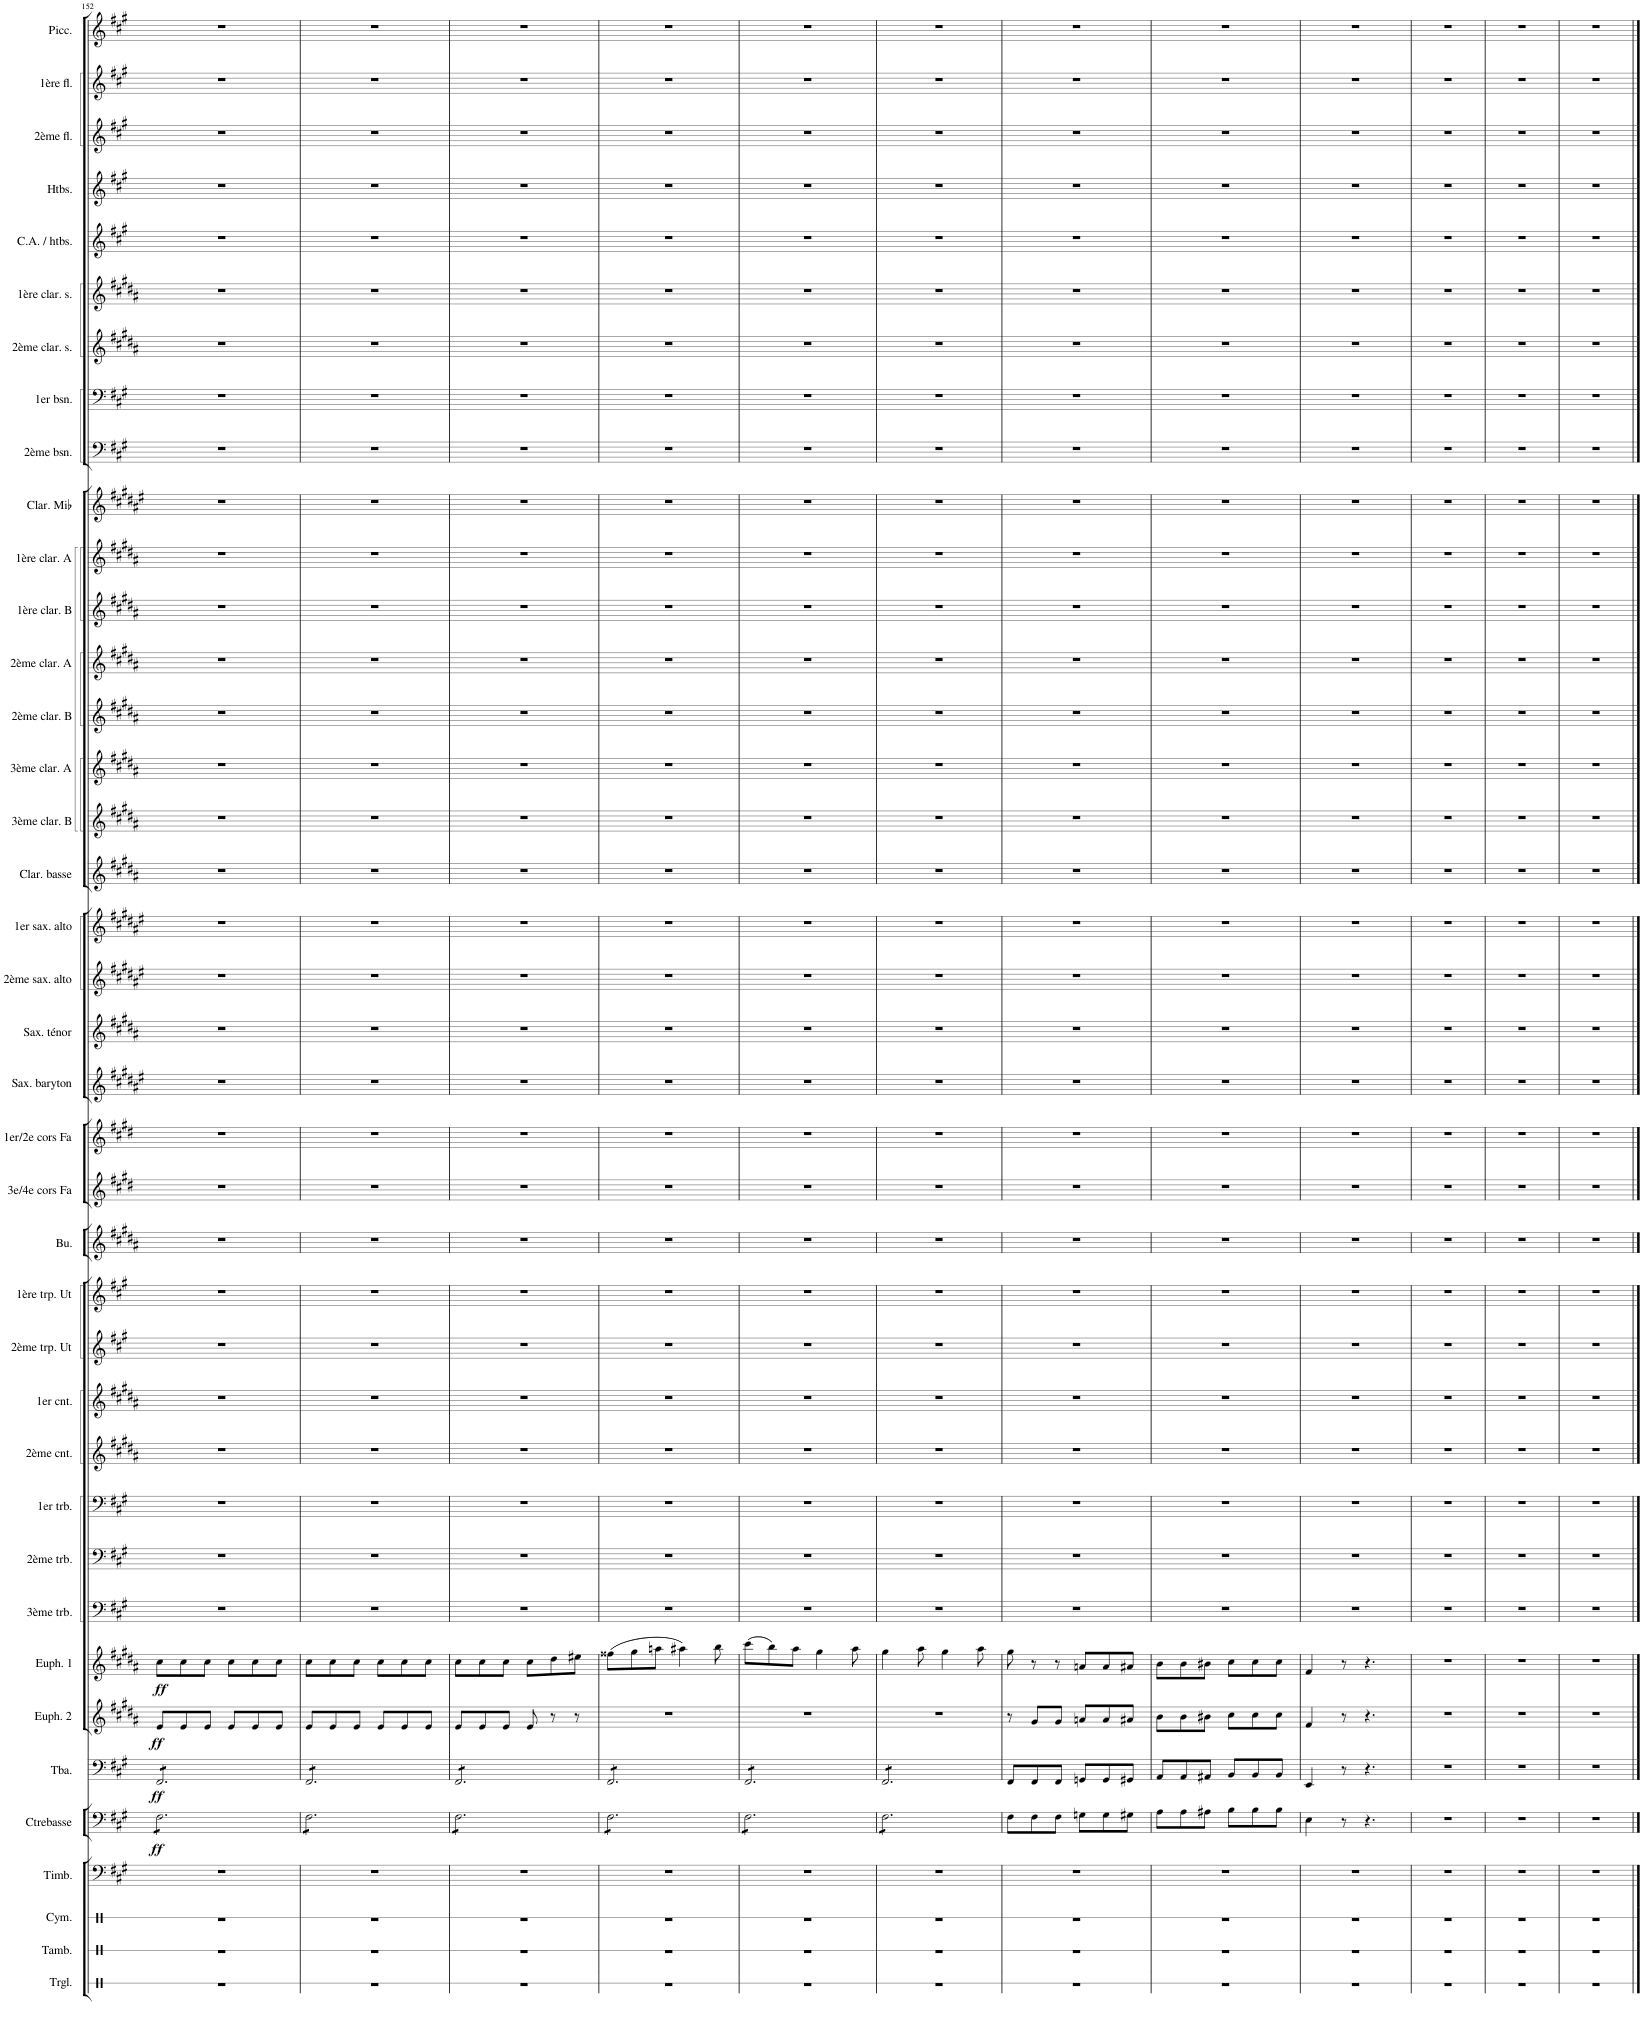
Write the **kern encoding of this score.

**kern	**kern	**kern	**kern	**kern	**dynam	**kern	**dynam	**kern	**dynam	**kern	**dynam	**kern	**kern	**kern	**kern	**kern	**kern	**kern	**kern	**kern	**kern	**kern	**kern	**kern	**kern	**kern	**kern	**kern	**kern	**kern	**kern	**kern	**kern	**kern	**kern	**kern	**kern	**kern	**kern	**kern	**kern	**kern
*part39	*part38	*part37	*part36	*part35	*part35	*part34	*part34	*part33	*part33	*part32	*part32	*part31	*part30	*part29	*part28	*part27	*part26	*part25	*part24	*part23	*part22	*part21	*part20	*part19	*part18	*part17	*part16	*part15	*part14	*part13	*part12	*part11	*part10	*part9	*part8	*part7	*part6	*part5	*part4	*part3	*part2	*part1
*staff39	*staff38	*staff37	*staff36	*staff35	*staff35	*staff34	*staff34	*staff33	*staff33	*staff32	*staff32	*staff31	*staff30	*staff29	*staff28	*staff27	*staff26	*staff25	*staff24	*staff23	*staff22	*staff21	*staff20	*staff19	*staff18	*staff17	*staff16	*staff15	*staff14	*staff13	*staff12	*staff11	*staff10	*staff9	*staff8	*staff7	*staff6	*staff5	*staff4	*staff3	*staff2	*staff1
*I"Triangle	*I"Tambourin	*I"Cymbales	*I"Timbales	*I"Contrebasse à c.	*	*I"Tuba	*	*I"Euphonium 2	*	*I"Euphonium 1	*	*I"3ème trombone	*I"2ème trombone	*I"1er trombone	*I"2ème cornet	*I"1er cornet	*I"2ème trompette en Ut	*I"1ère trompette en Ut	*I"Bugle	*I"3ème/4ème cors en Fa	*I"1er/2ème cors en Fa	*I"Saxophone baryton	*I"Saxophone ténor	*I"2ème saxophone alto	*I"1er saxophone alto	*I"Clarinette basse	*I"3ème clarinette B	*I"3ème clarinette A	*I"2ème clarinette B	*I"2ème clarinette A	*I"1ère clarinette B	*I"1ère clarinette A	*I"Clarinette mib	*I"2ème basson	*I"1er basson	*I"2ème clarinette solo	*I"1ère clarinette solo	*I"Cor anglais	*I"Hautbois	*I"2ème flûte	*I"1ère flûte	*I"Piccolo
*I'Trgl.	*I'Tamb.	*I'Cym.	*I'Timb.	*I'Ctrebasse	*	*I'Tba.	*	*I'Euph. 2	*	*I'Euph. 1	*	*I'3ème trb.	*I'2ème trb.	*I'1er trb.	*I'2ème cnt.	*I'1er cnt.	*I'2ème trp. Ut	*I'1ère trp. Ut	*I'Bu.	*I'3e/4e cors Fa	*I'1er/2e cors Fa	*I'Sax. baryton	*I'Sax. ténor	*I'2ème sax. alto	*I'1er sax. alto	*I'Clar. basse	*I'3ème clar. B	*I'3ème clar. A	*I'2ème clar. B	*I'2ème clar. A	*I'1ère clar. B	*I'1ère clar. A	*I'Clar. Mib	*I'2ème bsn.	*I'1er bsn.	*I'2ème clar. s.	*I'1ère clar. s.	*I'C. A.	*I'Htbs.	*I'2ème fl.	*I'1ère fl.	*I'Picc.
!!LO:PB:g=z
*clefX	*clefX	*clefX	*clefF4	*clefF4	*	*clefF4	*	*clefG2	*	*clefG2	*	*clefF4	*clefF4	*clefF4	*clefG2	*clefG2	*clefG2	*clefG2	*clefG2	*clefG2	*clefG2	*clefG2	*clefG2	*clefG2	*clefG2	*clefG2	*clefG2	*clefG2	*clefG2	*clefG2	*clefG2	*clefG2	*clefG2	*clefC4	*clefC4	*clefG2	*clefG2	*clefG2	*clefG2	*clefG2	*clefG2	*clefG2
*	*	*	*	*Trd7c12	*	*	*	*Trd8c14	*	*Trd8c14	*	*	*	*	*Trd1c2	*Trd1c2	*Trd1c2	*Trd1c2	*Trd1c2	*Trd4c7	*Trd4c7	*Trd12c21	*Trd8c14	*Trd5c9	*Trd5c9	*Trd8c14	*Trd1c2	*Trd1c2	*Trd1c2	*Trd1c2	*Trd1c2	*Trd1c2	*Trd-2c-3	*	*	*Trd1c2	*Trd1c2	*Trd4c7	*	*	*	*Trd-7c-12
*k[]	*k[]	*k[]	*k[f#c#g#]	*k[f#c#g#]	*	*k[f#c#g#]	*	*k[f#c#g#d#a#]	*	*k[f#c#g#d#a#]	*	*k[f#c#g#]	*k[f#c#g#]	*k[f#c#g#]	*k[f#c#g#d#a#]	*k[f#c#g#d#a#]	*k[f#c#g#]	*k[f#c#g#]	*k[f#c#g#d#a#]	*k[f#c#g#d#]	*k[f#c#g#d#]	*k[f#c#g#d#a#e#]	*k[f#c#g#d#a#]	*k[f#c#g#d#a#e#]	*k[f#c#g#d#a#e#]	*k[f#c#g#d#a#]	*k[f#c#g#d#a#]	*k[f#c#g#d#a#]	*k[f#c#g#d#a#]	*k[f#c#g#d#a#]	*k[f#c#g#d#a#]	*k[f#c#g#d#a#]	*k[f#c#g#d#a#e#]	*k[f#c#g#]	*k[f#c#g#]	*k[f#c#g#d#a#]	*k[f#c#g#d#a#]	*k[f#c#g#]	*k[f#c#g#]	*k[f#c#g#]	*k[f#c#g#]	*k[f#c#g#]
*M6/8	*M6/8	*M6/8	*M6/8	*M6/8	*	*M6/8	*	*M6/8	*	*M6/8	*	*M6/8	*M6/8	*M6/8	*M6/8	*M6/8	*M6/8	*M6/8	*M6/8	*M6/8	*M6/8	*M6/8	*M6/8	*M6/8	*M6/8	*M6/8	*M6/8	*M6/8	*M6/8	*M6/8	*M6/8	*M6/8	*M6/8	*M6/8	*M6/8	*M6/8	*M6/8	*M6/8	*M6/8	*M6/8	*M6/8	*M6/8
=152	=152	=152	=152	=152	=152	=152	=152	=152	=152	=152	=152	=152	=152	=152	=152	=152	=152	=152	=152	=152	=152	=152	=152	=152	=152	=152	=152	=152	=152	=152	=152	=152	=152	=152	=152	=152	=152	=152	=152	=152	=152	=152
!	!	!	!	!	!LO:DY:b	!	!LO:DY:b	!	!LO:DY:b	!	!LO:DY:b	!	!	!	!	!	!	!	!	!	!	!	!	!	!	!	!	!	!	!	!	!	!	!	!	!	!	!	!	!	!	!
*	*	*	*	*tremolo	*	*	*	*	*	*	*	*	*	*	*	*	*	*	*	*	*	*	*	*	*	*	*	*	*	*	*	*	*	*	*	*	*	*	*	*	*	*
*	*	*	*	*	*	*tremolo	*	*	*	*	*	*	*	*	*	*	*	*	*	*	*	*	*	*	*	*	*	*	*	*	*	*	*	*	*	*	*	*	*	*	*	*
2.r	2.r	2.r	2.r	8F#\L	ff	8FF#/L	ff	8e/L	ff	8cc#\L	ff	2.r	2.r	2.r	2.r	2.r	2.r	2.r	2.r	2.r	2.r	2.r	2.r	2.r	2.r	2.r	2.r	2.r	2.r	2.r	2.r	2.r	2.r	2.r	2.r	2.r	2.r	2.r	2.r	2.r	2.r	2.r
.	.	.	.	8F#\	.	8FF#/	.	8e/	.	8cc#\	.	.	.	.	.	.	.	.	.	.	.	.	.	.	.	.	.	.	.	.	.	.	.	.	.	.	.	.	.	.	.	.
.	.	.	.	8F#\	.	8FF#/	.	8e/J	.	8cc#\J	.	.	.	.	.	.	.	.	.	.	.	.	.	.	.	.	.	.	.	.	.	.	.	.	.	.	.	.	.	.	.	.
.	.	.	.	8F#\	.	8FF#/	.	8e/L	.	8cc#\L	.	.	.	.	.	.	.	.	.	.	.	.	.	.	.	.	.	.	.	.	.	.	.	.	.	.	.	.	.	.	.	.
.	.	.	.	8F#\	.	8FF#/	.	8e/	.	8cc#\	.	.	.	.	.	.	.	.	.	.	.	.	.	.	.	.	.	.	.	.	.	.	.	.	.	.	.	.	.	.	.	.
.	.	.	.	8F#\J	.	8FF#/J	.	8e/J	.	8cc#\J	.	.	.	.	.	.	.	.	.	.	.	.	.	.	.	.	.	.	.	.	.	.	.	.	.	.	.	.	.	.	.	.
=153	=153	=153	=153	=153	=153	=153	=153	=153	=153	=153	=153	=153	=153	=153	=153	=153	=153	=153	=153	=153	=153	=153	=153	=153	=153	=153	=153	=153	=153	=153	=153	=153	=153	=153	=153	=153	=153	=153	=153	=153	=153	=153
2.r	2.r	2.r	2.r	8F#\L	.	8FF#/L	.	8e/L	.	8cc#\L	.	2.r	2.r	2.r	2.r	2.r	2.r	2.r	2.r	2.r	2.r	2.r	2.r	2.r	2.r	2.r	2.r	2.r	2.r	2.r	2.r	2.r	2.r	2.r	2.r	2.r	2.r	2.r	2.r	2.r	2.r	2.r
.	.	.	.	8F#\	.	8FF#/	.	8e/	.	8cc#\	.	.	.	.	.	.	.	.	.	.	.	.	.	.	.	.	.	.	.	.	.	.	.	.	.	.	.	.	.	.	.	.
.	.	.	.	8F#\	.	8FF#/	.	8e/J	.	8cc#\J	.	.	.	.	.	.	.	.	.	.	.	.	.	.	.	.	.	.	.	.	.	.	.	.	.	.	.	.	.	.	.	.
.	.	.	.	8F#\	.	8FF#/	.	8e/L	.	8cc#\L	.	.	.	.	.	.	.	.	.	.	.	.	.	.	.	.	.	.	.	.	.	.	.	.	.	.	.	.	.	.	.	.
.	.	.	.	8F#\	.	8FF#/	.	8e/	.	8cc#\	.	.	.	.	.	.	.	.	.	.	.	.	.	.	.	.	.	.	.	.	.	.	.	.	.	.	.	.	.	.	.	.
.	.	.	.	8F#\J	.	8FF#/J	.	8e/J	.	8cc#\J	.	.	.	.	.	.	.	.	.	.	.	.	.	.	.	.	.	.	.	.	.	.	.	.	.	.	.	.	.	.	.	.
=154	=154	=154	=154	=154	=154	=154	=154	=154	=154	=154	=154	=154	=154	=154	=154	=154	=154	=154	=154	=154	=154	=154	=154	=154	=154	=154	=154	=154	=154	=154	=154	=154	=154	=154	=154	=154	=154	=154	=154	=154	=154	=154
2.r	2.r	2.r	2.r	8F#\L	.	8FF#/L	.	8e/L	.	8cc#\L	.	2.r	2.r	2.r	2.r	2.r	2.r	2.r	2.r	2.r	2.r	2.r	2.r	2.r	2.r	2.r	2.r	2.r	2.r	2.r	2.r	2.r	2.r	2.r	2.r	2.r	2.r	2.r	2.r	2.r	2.r	2.r
.	.	.	.	8F#\	.	8FF#/	.	8e/	.	8cc#\	.	.	.	.	.	.	.	.	.	.	.	.	.	.	.	.	.	.	.	.	.	.	.	.	.	.	.	.	.	.	.	.
.	.	.	.	8F#\	.	8FF#/	.	8e/J	.	8cc#\J	.	.	.	.	.	.	.	.	.	.	.	.	.	.	.	.	.	.	.	.	.	.	.	.	.	.	.	.	.	.	.	.
.	.	.	.	8F#\	.	8FF#/	.	8e/	.	8cc#\L	.	.	.	.	.	.	.	.	.	.	.	.	.	.	.	.	.	.	.	.	.	.	.	.	.	.	.	.	.	.	.	.
.	.	.	.	8F#\	.	8FF#/	.	8r	.	8dd#\	.	.	.	.	.	.	.	.	.	.	.	.	.	.	.	.	.	.	.	.	.	.	.	.	.	.	.	.	.	.	.	.
.	.	.	.	8F#\J	.	8FF#/J	.	8r	.	8ee#X\J	.	.	.	.	.	.	.	.	.	.	.	.	.	.	.	.	.	.	.	.	.	.	.	.	.	.	.	.	.	.	.	.
=155	=155	=155	=155	=155	=155	=155	=155	=155	=155	=155	=155	=155	=155	=155	=155	=155	=155	=155	=155	=155	=155	=155	=155	=155	=155	=155	=155	=155	=155	=155	=155	=155	=155	=155	=155	=155	=155	=155	=155	=155	=155	=155
2.r	2.r	2.r	2.r	8F#\L	.	8FF#/L	.	2.r	.	(8ff##X\L	.	2.r	2.r	2.r	2.r	2.r	2.r	2.r	2.r	2.r	2.r	2.r	2.r	2.r	2.r	2.r	2.r	2.r	2.r	2.r	2.r	2.r	2.r	2.r	2.r	2.r	2.r	2.r	2.r	2.r	2.r	2.r
.	.	.	.	8F#\	.	8FF#/	.	.	.	8gg#\	.	.	.	.	.	.	.	.	.	.	.	.	.	.	.	.	.	.	.	.	.	.	.	.	.	.	.	.	.	.	.	.
.	.	.	.	8F#\	.	8FF#/	.	.	.	8aan\J	.	.	.	.	.	.	.	.	.	.	.	.	.	.	.	.	.	.	.	.	.	.	.	.	.	.	.	.	.	.	.	.
.	.	.	.	8F#\	.	8FF#/	.	.	.	4aa#X\)	.	.	.	.	.	.	.	.	.	.	.	.	.	.	.	.	.	.	.	.	.	.	.	.	.	.	.	.	.	.	.	.
.	.	.	.	8F#\	.	8FF#/	.	.	.	.	.	.	.	.	.	.	.	.	.	.	.	.	.	.	.	.	.	.	.	.	.	.	.	.	.	.	.	.	.	.	.	.
.	.	.	.	8F#\J	.	8FF#/J	.	.	.	8bb\	.	.	.	.	.	.	.	.	.	.	.	.	.	.	.	.	.	.	.	.	.	.	.	.	.	.	.	.	.	.	.	.
=156	=156	=156	=156	=156	=156	=156	=156	=156	=156	=156	=156	=156	=156	=156	=156	=156	=156	=156	=156	=156	=156	=156	=156	=156	=156	=156	=156	=156	=156	=156	=156	=156	=156	=156	=156	=156	=156	=156	=156	=156	=156	=156
2.r	2.r	2.r	2.r	8F#\L	.	8FF#/L	.	2.r	.	(8ccc#\L	.	2.r	2.r	2.r	2.r	2.r	2.r	2.r	2.r	2.r	2.r	2.r	2.r	2.r	2.r	2.r	2.r	2.r	2.r	2.r	2.r	2.r	2.r	2.r	2.r	2.r	2.r	2.r	2.r	2.r	2.r	2.r
.	.	.	.	8F#\	.	8FF#/	.	.	.	8bb\)	.	.	.	.	.	.	.	.	.	.	.	.	.	.	.	.	.	.	.	.	.	.	.	.	.	.	.	.	.	.	.	.
.	.	.	.	8F#\	.	8FF#/	.	.	.	8aa#\J	.	.	.	.	.	.	.	.	.	.	.	.	.	.	.	.	.	.	.	.	.	.	.	.	.	.	.	.	.	.	.	.
.	.	.	.	8F#\	.	8FF#/	.	.	.	4gg#\	.	.	.	.	.	.	.	.	.	.	.	.	.	.	.	.	.	.	.	.	.	.	.	.	.	.	.	.	.	.	.	.
.	.	.	.	8F#\	.	8FF#/	.	.	.	.	.	.	.	.	.	.	.	.	.	.	.	.	.	.	.	.	.	.	.	.	.	.	.	.	.	.	.	.	.	.	.	.
.	.	.	.	8F#\J	.	8FF#/J	.	.	.	8aa#\	.	.	.	.	.	.	.	.	.	.	.	.	.	.	.	.	.	.	.	.	.	.	.	.	.	.	.	.	.	.	.	.
=157	=157	=157	=157	=157	=157	=157	=157	=157	=157	=157	=157	=157	=157	=157	=157	=157	=157	=157	=157	=157	=157	=157	=157	=157	=157	=157	=157	=157	=157	=157	=157	=157	=157	=157	=157	=157	=157	=157	=157	=157	=157	=157
2.r	2.r	2.r	2.r	8F#\L	.	8FF#/L	.	2.r	.	4gg#\	.	2.r	2.r	2.r	2.r	2.r	2.r	2.r	2.r	2.r	2.r	2.r	2.r	2.r	2.r	2.r	2.r	2.r	2.r	2.r	2.r	2.r	2.r	2.r	2.r	2.r	2.r	2.r	2.r	2.r	2.r	2.r
.	.	.	.	8F#\	.	8FF#/	.	.	.	.	.	.	.	.	.	.	.	.	.	.	.	.	.	.	.	.	.	.	.	.	.	.	.	.	.	.	.	.	.	.	.	.
.	.	.	.	8F#\	.	8FF#/	.	.	.	8aa#\	.	.	.	.	.	.	.	.	.	.	.	.	.	.	.	.	.	.	.	.	.	.	.	.	.	.	.	.	.	.	.	.
.	.	.	.	8F#\	.	8FF#/	.	.	.	4gg#\	.	.	.	.	.	.	.	.	.	.	.	.	.	.	.	.	.	.	.	.	.	.	.	.	.	.	.	.	.	.	.	.
.	.	.	.	8F#\	.	8FF#/	.	.	.	.	.	.	.	.	.	.	.	.	.	.	.	.	.	.	.	.	.	.	.	.	.	.	.	.	.	.	.	.	.	.	.	.
.	.	.	.	8F#\J	.	8FF#/J	.	.	.	8aa#\	.	.	.	.	.	.	.	.	.	.	.	.	.	.	.	.	.	.	.	.	.	.	.	.	.	.	.	.	.	.	.	.
*	*	*	*	*	*	*Xtremolo	*	*	*	*	*	*	*	*	*	*	*	*	*	*	*	*	*	*	*	*	*	*	*	*	*	*	*	*	*	*	*	*	*	*	*	*
*	*	*	*	*Xtremolo	*	*	*	*	*	*	*	*	*	*	*	*	*	*	*	*	*	*	*	*	*	*	*	*	*	*	*	*	*	*	*	*	*	*	*	*	*	*
=158	=158	=158	=158	=158	=158	=158	=158	=158	=158	=158	=158	=158	=158	=158	=158	=158	=158	=158	=158	=158	=158	=158	=158	=158	=158	=158	=158	=158	=158	=158	=158	=158	=158	=158	=158	=158	=158	=158	=158	=158	=158	=158
2.r	2.r	2.r	2.r	8F#\L	.	8FF#/L	.	8r	.	8gg#\	.	2.r	2.r	2.r	2.r	2.r	2.r	2.r	2.r	2.r	2.r	2.r	2.r	2.r	2.r	2.r	2.r	2.r	2.r	2.r	2.r	2.r	2.r	2.r	2.r	2.r	2.r	2.r	2.r	2.r	2.r	2.r
.	.	.	.	8F#\	.	8FF#/	.	8g#/L	.	8r	.	.	.	.	.	.	.	.	.	.	.	.	.	.	.	.	.	.	.	.	.	.	.	.	.	.	.	.	.	.	.	.
.	.	.	.	8F#\J	.	8FF#/J	.	8g#/J	.	8r	.	.	.	.	.	.	.	.	.	.	.	.	.	.	.	.	.	.	.	.	.	.	.	.	.	.	.	.	.	.	.	.
.	.	.	.	8Gn\L	.	8GGn/L	.	8an/L	.	8an/L	.	.	.	.	.	.	.	.	.	.	.	.	.	.	.	.	.	.	.	.	.	.	.	.	.	.	.	.	.	.	.	.
.	.	.	.	8G\	.	8GG/	.	8a/	.	8a/	.	.	.	.	.	.	.	.	.	.	.	.	.	.	.	.	.	.	.	.	.	.	.	.	.	.	.	.	.	.	.	.
.	.	.	.	8G#X\J	.	8GG#X/J	.	8a#X/J	.	8a#X/J	.	.	.	.	.	.	.	.	.	.	.	.	.	.	.	.	.	.	.	.	.	.	.	.	.	.	.	.	.	.	.	.
=159	=159	=159	=159	=159	=159	=159	=159	=159	=159	=159	=159	=159	=159	=159	=159	=159	=159	=159	=159	=159	=159	=159	=159	=159	=159	=159	=159	=159	=159	=159	=159	=159	=159	=159	=159	=159	=159	=159	=159	=159	=159	=159
2.r	2.r	2.r	2.r	8A\L	.	8AA/L	.	8b\L	.	8b\L	.	2.r	2.r	2.r	2.r	2.r	2.r	2.r	2.r	2.r	2.r	2.r	2.r	2.r	2.r	2.r	2.r	2.r	2.r	2.r	2.r	2.r	2.r	2.r	2.r	2.r	2.r	2.r	2.r	2.r	2.r	2.r
.	.	.	.	8A\	.	8AA/	.	8b\	.	8b\	.	.	.	.	.	.	.	.	.	.	.	.	.	.	.	.	.	.	.	.	.	.	.	.	.	.	.	.	.	.	.	.
.	.	.	.	8A#X\J	.	8AA#X/J	.	8b#X\J	.	8b#X\J	.	.	.	.	.	.	.	.	.	.	.	.	.	.	.	.	.	.	.	.	.	.	.	.	.	.	.	.	.	.	.	.
.	.	.	.	8B\L	.	8BB/L	.	8cc#\L	.	8cc#\L	.	.	.	.	.	.	.	.	.	.	.	.	.	.	.	.	.	.	.	.	.	.	.	.	.	.	.	.	.	.	.	.
.	.	.	.	8B\	.	8BB/	.	8cc#\	.	8cc#\	.	.	.	.	.	.	.	.	.	.	.	.	.	.	.	.	.	.	.	.	.	.	.	.	.	.	.	.	.	.	.	.
.	.	.	.	8B\J	.	8BB/J	.	8cc#\J	.	8cc#\J	.	.	.	.	.	.	.	.	.	.	.	.	.	.	.	.	.	.	.	.	.	.	.	.	.	.	.	.	.	.	.	.
=160	=160	=160	=160	=160	=160	=160	=160	=160	=160	=160	=160	=160	=160	=160	=160	=160	=160	=160	=160	=160	=160	=160	=160	=160	=160	=160	=160	=160	=160	=160	=160	=160	=160	=160	=160	=160	=160	=160	=160	=160	=160	=160
2.r	2.r	2.r	2.r	4E\	.	4EE/	.	4f#/	.	4f#/	.	2.r	2.r	2.r	2.r	2.r	2.r	2.r	2.r	2.r	2.r	2.r	2.r	2.r	2.r	2.r	2.r	2.r	2.r	2.r	2.r	2.r	2.r	2.r	2.r	2.r	2.r	2.r	2.r	2.r	2.r	2.r
.	.	.	.	8r	.	8r	.	8r	.	8r	.	.	.	.	.	.	.	.	.	.	.	.	.	.	.	.	.	.	.	.	.	.	.	.	.	.	.	.	.	.	.	.
.	.	.	.	4.r	.	4.r	.	4.r	.	4.r	.	.	.	.	.	.	.	.	.	.	.	.	.	.	.	.	.	.	.	.	.	.	.	.	.	.	.	.	.	.	.	.
=161	=161	=161	=161	=161	=161	=161	=161	=161	=161	=161	=161	=161	=161	=161	=161	=161	=161	=161	=161	=161	=161	=161	=161	=161	=161	=161	=161	=161	=161	=161	=161	=161	=161	=161	=161	=161	=161	=161	=161	=161	=161	=161
2.r	2.r	2.r	2.r	2.r	.	2.r	.	2.r	.	2.r	.	2.r	2.r	2.r	2.r	2.r	2.r	2.r	2.r	2.r	2.r	2.r	2.r	2.r	2.r	2.r	2.r	2.r	2.r	2.r	2.r	2.r	2.r	2.r	2.r	2.r	2.r	2.r	2.r	2.r	2.r	2.r
=162	=162	=162	=162	=162	=162	=162	=162	=162	=162	=162	=162	=162	=162	=162	=162	=162	=162	=162	=162	=162	=162	=162	=162	=162	=162	=162	=162	=162	=162	=162	=162	=162	=162	=162	=162	=162	=162	=162	=162	=162	=162	=162
2.r	2.r	2.r	2.r	2.r	.	2.r	.	2.r	.	2.r	.	2.r	2.r	2.r	2.r	2.r	2.r	2.r	2.r	2.r	2.r	2.r	2.r	2.r	2.r	2.r	2.r	2.r	2.r	2.r	2.r	2.r	2.r	2.r	2.r	2.r	2.r	2.r	2.r	2.r	2.r	2.r
=163	=163	=163	=163	=163	=163	=163	=163	=163	=163	=163	=163	=163	=163	=163	=163	=163	=163	=163	=163	=163	=163	=163	=163	=163	=163	=163	=163	=163	=163	=163	=163	=163	=163	=163	=163	=163	=163	=163	=163	=163	=163	=163
2.r	2.r	2.r	2.r	2.r	.	2.r	.	2.r	.	2.r	.	2.r	2.r	2.r	2.r	2.r	2.r	2.r	2.r	2.r	2.r	2.r	2.r	2.r	2.r	2.r	2.r	2.r	2.r	2.r	2.r	2.r	2.r	2.r	2.r	2.r	2.r	2.r	2.r	2.r	2.r	2.r
==	==	==	==	==	==	==	==	==	==	==	==	==	==	==	==	==	==	==	==	==	==	==	==	==	==	==	==	==	==	==	==	==	==	==	==	==	==	==	==	==	==	==
*-	*-	*-	*-	*-	*-	*-	*-	*-	*-	*-	*-	*-	*-	*-	*-	*-	*-	*-	*-	*-	*-	*-	*-	*-	*-	*-	*-	*-	*-	*-	*-	*-	*-	*-	*-	*-	*-	*-	*-	*-	*-	*-
